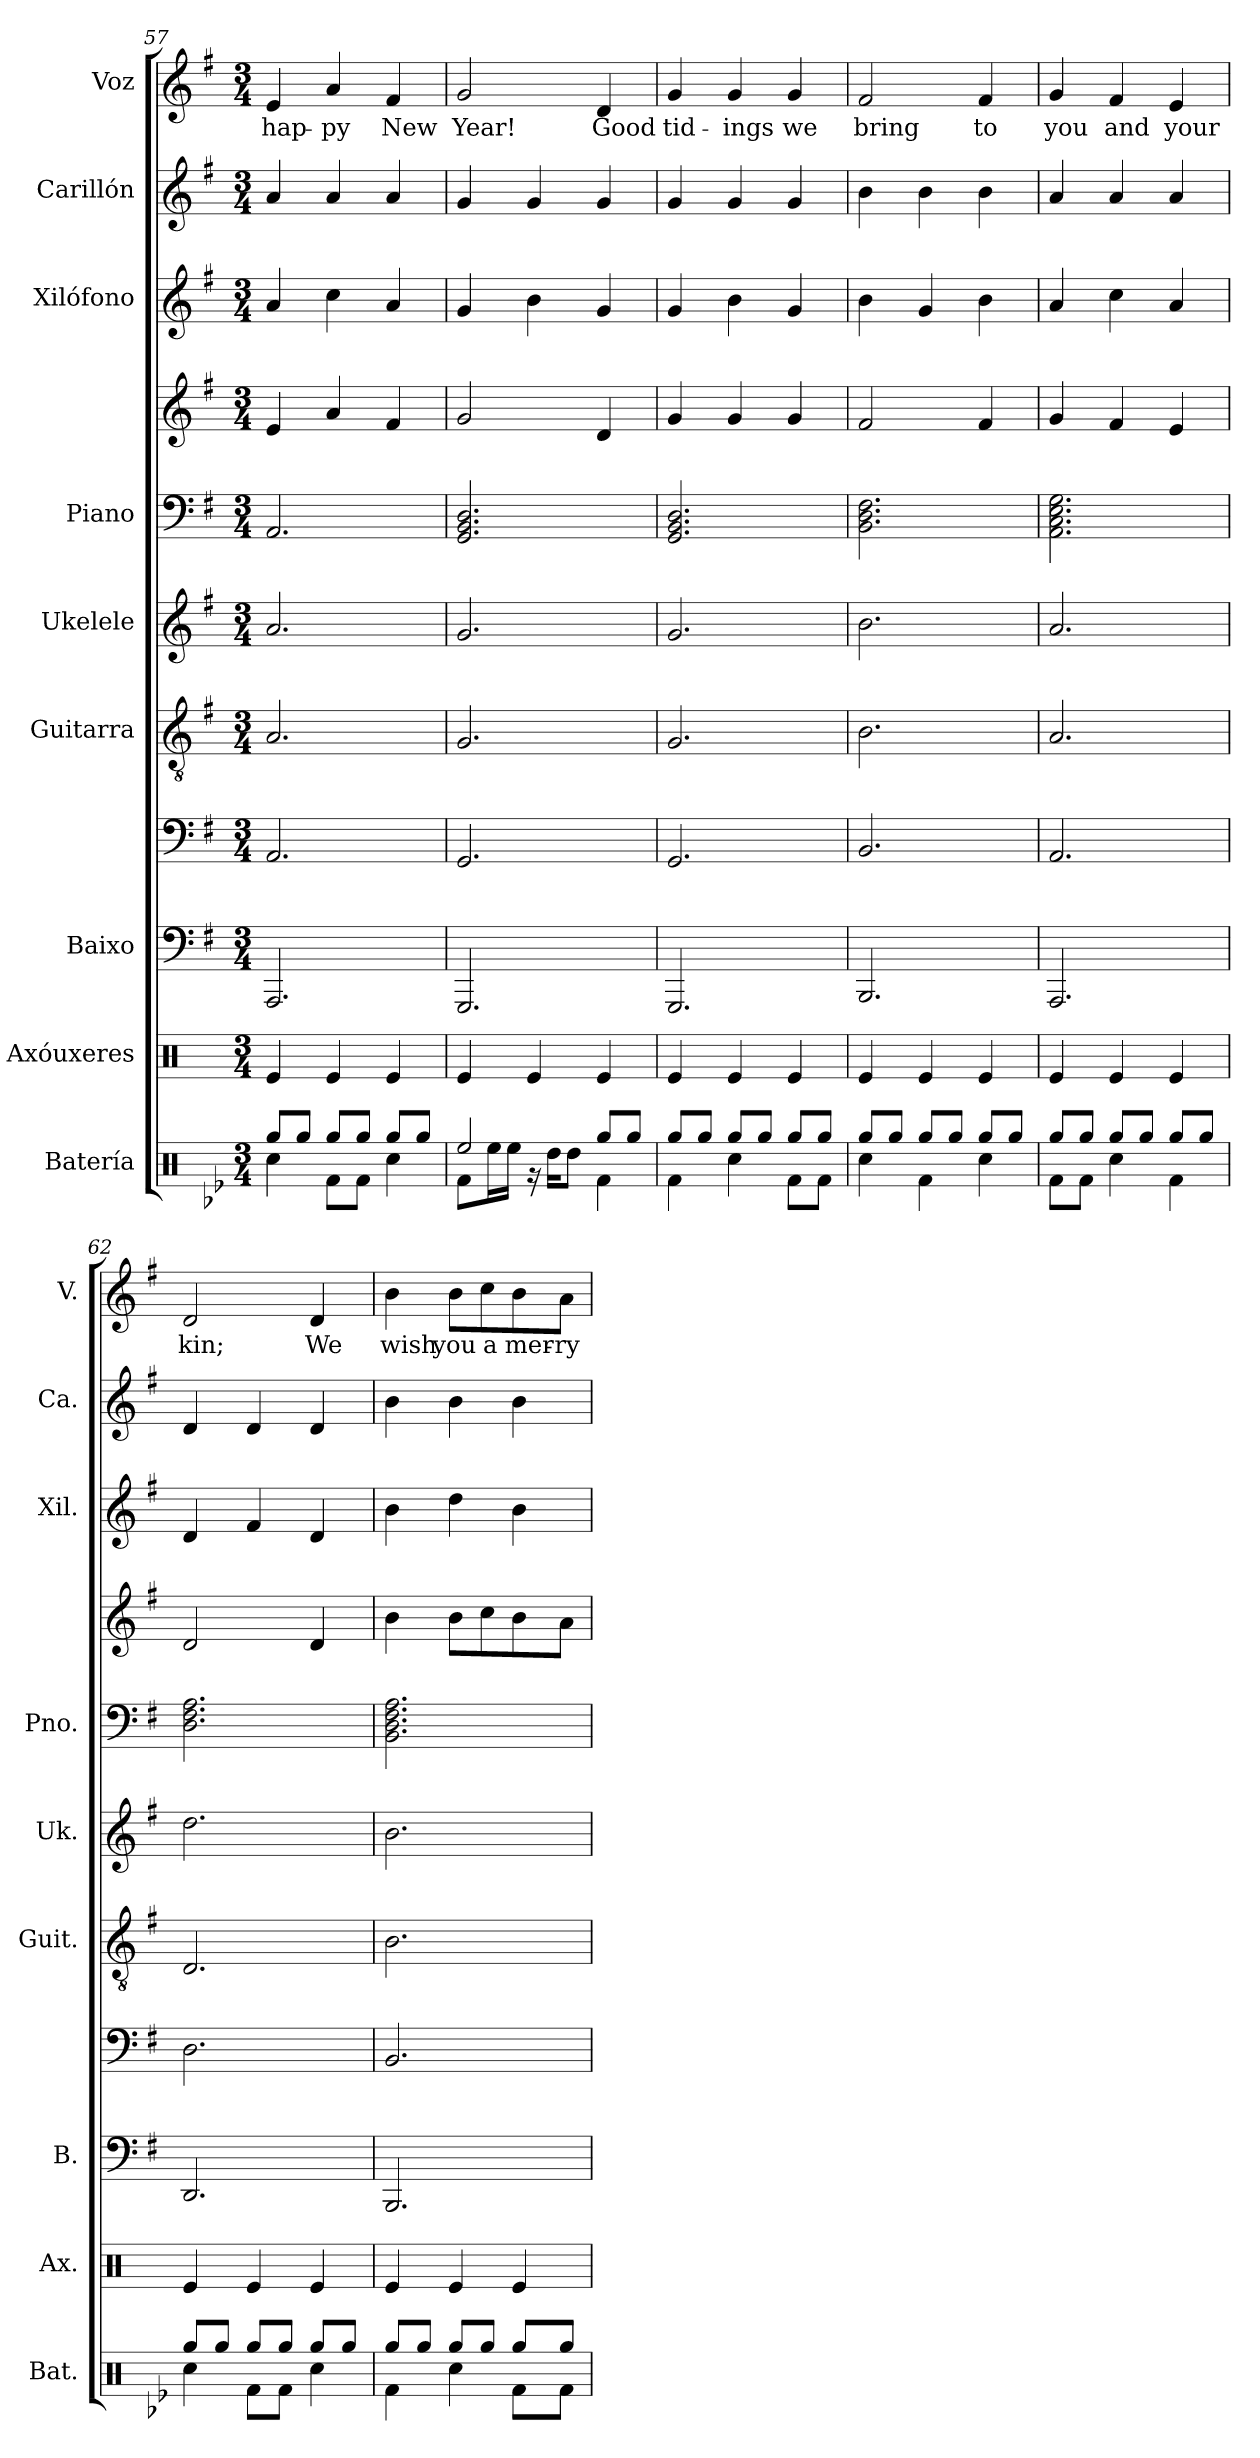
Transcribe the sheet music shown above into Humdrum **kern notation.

**kern	**kern	**kern	**kern	**kern	**kern	**kern	**kern	**kern	**kern	**kern	**text
*part9	*part8	*part7	*part7	*part6	*part5	*part4	*part4	*part3	*part2	*part1	*part1
*staff11	*staff10	*staff9	*staff8	*staff7	*staff6	*staff5	*staff4	*staff3	*staff2	*staff1	*staff1
*I"Batería	*I"Axóuxeres	*I"Baixo	*	*I"Guitarra	*I"Ukelele	*I"Piano	*	*I"Xilófono	*I"Carillón	*I"Voz	*
*I'Bat.	*I'Ax.	*I'B.	*	*I'Guit.	*I'Uk.	*I'Pno.	*	*I'Xil.	*I'Ca.	*I'V.	*
*clefX	*clefX	*	*clefF4	*clefGv2	*clefG2	*clefF4	*clefG2	*clefG2	*clefG2	*clefG2	*
*	*	*ITrd7c12	*ITrd7c12	*	*	*	*	*ITrd-7c-12	*ITrd-14c-24	*	*
*k[b-e-]	*k[]	*k[f#]	*k[f#]	*k[f#]	*k[f#]	*k[f#]	*k[f#]	*k[f#]	*k[f#]	*k[f#]	*
*M3/4	*M3/4	*M3/4	*M3/4	*M3/4	*M3/4	*M3/4	*M3/4	*M3/4	*M3/4	*M3/4	*
=57	=57	=57	=57	=57	=57	=57	=57	=57	=57	=57	=57
*^	*	*	*	*	*	*	*	*	*	*	*
!	!	!	!	!	!	!	!	!	!	!	!	!LO:LY:b
8Rgg/L	4Rcc\	4Re/	2.AAAA	2.AAA/	2.A/	2.a/	2.AA/	4e/	4aa/	4aaa/	4e/	hap-
8Rgg/J	.	.	.	.	.	.	.	.	.	.	.	.
!	!	!	!	!	!	!	!	!	!	!	!	!LO:LY:b
8Rgg/L	8Rf\L	4Re/	.	.	.	.	.	4a/	4ccc\	4aaa/	4a/	-py
8Rgg/J	8Rf\J	.	.	.	.	.	.	.	.	.	.	.
!	!	!	!	!	!	!	!	!	!	!	!	!LO:LY:b
8Rgg/L	4Rcc\	4Re/	.	.	.	.	.	4f#/	4aa/	4aaa/	4f#/	New
8Rgg/J	.	.	.	.	.	.	.	.	.	.	.	.
=58	=58	=58	=58	=58	=58	=58	=58	=58	=58	=58	=58	=58
!	!	!	!	!	!	!	!	!	!	!	!	!LO:LY:b
2Ree/	8Rf\L	4Re/	2.GGGG	2.GGG/	2.G/	2.g/	2.GG/ 2.BB/ 2.D/	2g/	4gg/	4ggg/	2g/	Year!
.	16Ree\L	.	.	.	.	.	.	.	.	.	.	.
.	16Ree\JJ	.	.	.	.	.	.	.	.	.	.	.
.	16r	4Re/	.	.	.	.	.	.	4bb\	4ggg/	.	.
.	16Rdd\KL	.	.	.	.	.	.	.	.	.	.	.
.	8Rdd\J	.	.	.	.	.	.	.	.	.	.	.
!	!	!	!	!	!	!	!	!	!	!	!	!LO:LY:b
8Rgg/L	4Rf\	4Re/	.	.	.	.	.	4d/	4gg/	4ggg/	4d/	Good
8Rgg/J	.	.	.	.	.	.	.	.	.	.	.	.
!!LO:PB:g=z
=59	=59	=59	=59	=59	=59	=59	=59	=59	=59	=59	=59	=59
!	!	!	!	!	!	!	!	!	!	!	!	!LO:LY:b
8Rgg/L	4Rf\	4Re/	2.GGGG	2.GGG/	2.G/	2.g/	2.GG/ 2.BB/ 2.D/	4g/	4gg/	4ggg/	4g/	tid-
8Rgg/J	.	.	.	.	.	.	.	.	.	.	.	.
!	!	!	!	!	!	!	!	!	!	!	!	!LO:LY:b
8Rgg/L	4Rcc\	4Re/	.	.	.	.	.	4g/	4bb\	4ggg/	4g/	-ings
8Rgg/J	.	.	.	.	.	.	.	.	.	.	.	.
!	!	!	!	!	!	!	!	!	!	!	!	!LO:LY:b
8Rgg/L	8Rf\L	4Re/	.	.	.	.	.	4g/	4gg/	4ggg/	4g/	we
8Rgg/J	8Rf\J	.	.	.	.	.	.	.	.	.	.	.
=60	=60	=60	=60	=60	=60	=60	=60	=60	=60	=60	=60	=60
!	!	!	!	!	!	!	!	!	!	!	!	!LO:LY:b
8Rgg/L	4Rcc\	4Re/	2.BBBB	2.BBB/	2.B\	2.b\	2.BB\ 2.D\ 2.F#\	2f#/	4bb\	4bbb\	2f#/	bring
8Rgg/J	.	.	.	.	.	.	.	.	.	.	.	.
8Rgg/L	4Rf\	4Re/	.	.	.	.	.	.	4gg/	4bbb\	.	.
8Rgg/J	.	.	.	.	.	.	.	.	.	.	.	.
!	!	!	!	!	!	!	!	!	!	!	!	!LO:LY:b
8Rgg/L	4Rcc\	4Re/	.	.	.	.	.	4f#/	4bb\	4bbb\	4f#/	to
8Rgg/J	.	.	.	.	.	.	.	.	.	.	.	.
=61	=61	=61	=61	=61	=61	=61	=61	=61	=61	=61	=61	=61
!	!	!	!	!	!	!	!	!	!	!	!	!LO:LY:b
8Rgg/L	8Rf\L	4Re/	2.AAAA	2.AAA/	2.A/	2.a/	2.AA\ 2.C\ 2.E\ 2.G\	4g/	4aa/	4aaa/	4g/	you
8Rgg/J	8Rf\J	.	.	.	.	.	.	.	.	.	.	.
!	!	!	!	!	!	!	!	!	!	!	!	!LO:LY:b
8Rgg/L	4Rcc\	4Re/	.	.	.	.	.	4f#/	4ccc\	4aaa/	4f#/	and
8Rgg/J	.	.	.	.	.	.	.	.	.	.	.	.
!	!	!	!	!	!	!	!	!	!	!	!	!LO:LY:b
8Rgg/L	4Rf\	4Re/	.	.	.	.	.	4e/	4aa/	4aaa/	4e/	your
8Rgg/J	.	.	.	.	.	.	.	.	.	.	.	.
=62	=62	=62	=62	=62	=62	=62	=62	=62	=62	=62	=62	=62
!	!	!	!	!	!	!	!	!	!	!	!	!LO:LY:b
8Rgg/L	4Rcc\	4Re/	2.DDD	2.DD\	2.D/	2.dd\	2.D\ 2.F#\ 2.A\	2d/	4dd/	4ddd/	2d/	kin;
8Rgg/J	.	.	.	.	.	.	.	.	.	.	.	.
8Rgg/L	8Rf\L	4Re/	.	.	.	.	.	.	4ff#/	4ddd/	.	.
8Rgg/J	8Rf\J	.	.	.	.	.	.	.	.	.	.	.
!	!	!	!	!	!	!	!	!	!	!	!	!LO:LY:b
8Rgg/L	4Rcc\	4Re/	.	.	.	.	.	4d/	4dd/	4ddd/	4d/	We
8Rgg/J	.	.	.	.	.	.	.	.	.	.	.	.
=63	=63	=63	=63	=63	=63	=63	=63	=63	=63	=63	=63	=63
!	!	!	!	!	!	!	!	!	!	!	!	!LO:LY:b
8Rgg/L	4Rf\	4Re/	2.BBBB	2.BBB/	2.B\	2.b\	2.BB\ 2.D\ 2.F#\ 2.A\	4b\	4bb\	4bbb\	4b\	wish
8Rgg/J	.	.	.	.	.	.	.	.	.	.	.	.
!	!	!	!	!	!	!	!	!	!	!	!	!LO:LY:b
8Rgg/L	4Rcc\	4Re/	.	.	.	.	.	8b\L	4ddd\	4bbb\	8b\L	you
!	!	!	!	!	!	!	!	!	!	!	!	!LO:LY:b
8Rgg/J	.	.	.	.	.	.	.	8cc\	.	.	8cc\	a
!	!	!	!	!	!	!	!	!	!	!	!	!LO:LY:b
8Rgg/L	8Rf\L	4Re/	.	.	.	.	.	8b\	4bb\	4bbb\	8b\	mer-
!	!	!	!	!	!	!	!	!	!	!	!	!LO:LY:b
8Rgg/J	8Rf\J	.	.	.	.	.	.	8a\J	.	.	8a\J	-ry
*v	*v	*	*	*	*	*	*	*	*	*	*	*
=	=	=	=	=	=	=	=	=	=	=	=
*-	*-	*-	*-	*-	*-	*-	*-	*-	*-	*-	*-
